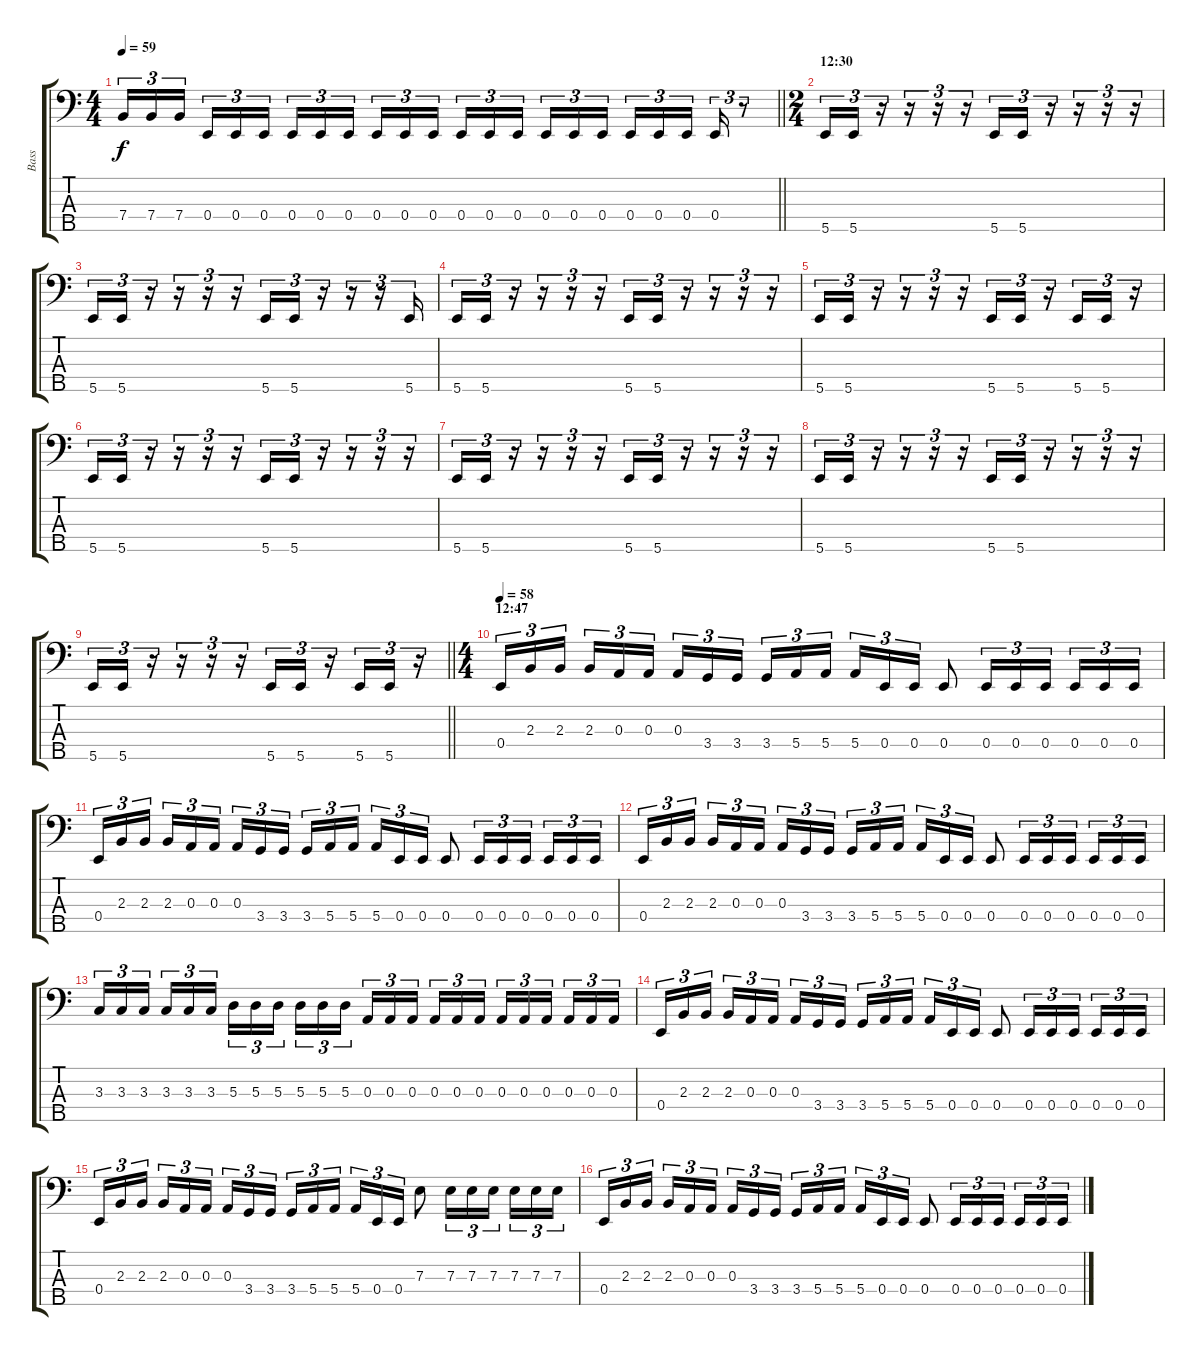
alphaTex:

\track ("Bass" "Bass") {instrument electricbassfinger}
\staff {score tabs}
\tuning (G2 D2 A1 E1 B0) {hide}
\ts (4 4)
\tempo 59
\clef f4
\barLineRight lightlight
\ks c
7.4.16{tu (3 2) dy f} 7.4.16{tu (3 2)} 7.4.16{tu (3 2) beam splitsecondary} 0.4.16{tu (3 2)} 0.4.16{tu (3 2)} 0.4.16{tu (3 2)} 0.4.16{tu (3 2)} 0.4.16{tu (3 2)} 0.4.16{tu (3 2) beam splitsecondary} 0.4.16{tu (3 2)} 0.4.16{tu (3 2)} 0.4.16{tu (3 2)} 0.4.16{tu (3 2)} 0.4.16{tu (3 2)} 0.4.16{tu (3 2) beam splitsecondary} 0.4.16{tu (3 2)} 0.4.16{tu (3 2)} 0.4.16{tu (3 2)} 0.4.16{tu (3 2)} 0.4.16{tu (3 2)} 0.4.16{tu (3 2) beam splitsecondary} 0.4.16{tu (3 2)} r.8{tu (3 2)} |
\ts (2 4)
\section ("" "12:30")
5.5.16{tu (3 2)} 5.5.16{tu (3 2)} r.16{tu (3 2)} r.16{tu (3 2)} r.16{tu (3 2)} r.16{tu (3 2)} 5.5.16{tu (3 2)} 5.5.16{tu (3 2)} r.16{tu (3 2)} r.16{tu (3 2)} r.16{tu (3 2)} r.16{tu (3 2)} |
5.5.16{tu (3 2)} 5.5.16{tu (3 2)} r.16{tu (3 2)} r.16{tu (3 2)} r.16{tu (3 2)} r.16{tu (3 2)} 5.5.16{tu (3 2)} 5.5.16{tu (3 2)} r.16{tu (3 2)} r.16{tu (3 2)} r.16{tu (3 2)} 5.5.16{tu (3 2)} |
5.5.16{tu (3 2)} 5.5.16{tu (3 2)} r.16{tu (3 2)} r.16{tu (3 2)} r.16{tu (3 2)} r.16{tu (3 2)} 5.5.16{tu (3 2)} 5.5.16{tu (3 2)} r.16{tu (3 2)} r.16{tu (3 2)} r.16{tu (3 2)} r.16{tu (3 2)} |
5.5.16{tu (3 2)} 5.5.16{tu (3 2)} r.16{tu (3 2)} r.16{tu (3 2)} r.16{tu (3 2)} r.16{tu (3 2)} 5.5.16{tu (3 2)} 5.5.16{tu (3 2)} r.16{tu (3 2)} 5.5.16{tu (3 2)} 5.5.16{tu (3 2)} r.16{tu (3 2)} |
5.5.16{tu (3 2)} 5.5.16{tu (3 2)} r.16{tu (3 2)} r.16{tu (3 2)} r.16{tu (3 2)} r.16{tu (3 2)} 5.5.16{tu (3 2)} 5.5.16{tu (3 2)} r.16{tu (3 2)} r.16{tu (3 2)} r.16{tu (3 2)} r.16{tu (3 2)} |
5.5.16{tu (3 2)} 5.5.16{tu (3 2)} r.16{tu (3 2)} r.16{tu (3 2)} r.16{tu (3 2)} r.16{tu (3 2)} 5.5.16{tu (3 2)} 5.5.16{tu (3 2)} r.16{tu (3 2)} r.16{tu (3 2)} r.16{tu (3 2)} r.16{tu (3 2)} |
5.5.16{tu (3 2)} 5.5.16{tu (3 2)} r.16{tu (3 2)} r.16{tu (3 2)} r.16{tu (3 2)} r.16{tu (3 2)} 5.5.16{tu (3 2)} 5.5.16{tu (3 2)} r.16{tu (3 2)} r.16{tu (3 2)} r.16{tu (3 2)} r.16{tu (3 2)} |
\barLineRight lightlight
5.5.16{tu (3 2)} 5.5.16{tu (3 2)} r.16{tu (3 2)} r.16{tu (3 2)} r.16{tu (3 2)} r.16{tu (3 2)} 5.5.16{tu (3 2)} 5.5.16{tu (3 2)} r.16{tu (3 2)} 5.5.16{tu (3 2)} 5.5.16{tu (3 2)} r.16{tu (3 2)} |
\ts (4 4)
\section ("" "12:47")
\tempo 58
0.4.16{tu (3 2) volume 13} 2.3.16{tu (3 2)} 2.3.16{tu (3 2) beam splitsecondary} 2.3.16{tu (3 2)} 0.3.16{tu (3 2)} 0.3.16{tu (3 2)} 0.3.16{tu (3 2)} 3.4.16{tu (3 2)} 3.4.16{tu (3 2) beam splitsecondary} 3.4.16{tu (3 2)} 5.4.16{tu (3 2)} 5.4.16{tu (3 2)} 5.4.16{tu (3 2)} 0.4.16{tu (3 2)} 0.4.16{tu (3 2)} 0.4.8 0.4.16{tu (3 2)} 0.4.16{tu (3 2)} 0.4.16{tu (3 2) beam splitsecondary} 0.4.16{tu (3 2)} 0.4.16{tu (3 2)} 0.4.16{tu (3 2)} |
0.4.16{tu (3 2)} 2.3.16{tu (3 2)} 2.3.16{tu (3 2) beam splitsecondary} 2.3.16{tu (3 2)} 0.3.16{tu (3 2)} 0.3.16{tu (3 2)} 0.3.16{tu (3 2)} 3.4.16{tu (3 2)} 3.4.16{tu (3 2) beam splitsecondary} 3.4.16{tu (3 2)} 5.4.16{tu (3 2)} 5.4.16{tu (3 2)} 5.4.16{tu (3 2)} 0.4.16{tu (3 2)} 0.4.16{tu (3 2)} 0.4.8 0.4.16{tu (3 2)} 0.4.16{tu (3 2)} 0.4.16{tu (3 2) beam splitsecondary} 0.4.16{tu (3 2)} 0.4.16{tu (3 2)} 0.4.16{tu (3 2)} |
0.4.16{tu (3 2)} 2.3.16{tu (3 2)} 2.3.16{tu (3 2) beam splitsecondary} 2.3.16{tu (3 2)} 0.3.16{tu (3 2)} 0.3.16{tu (3 2)} 0.3.16{tu (3 2)} 3.4.16{tu (3 2)} 3.4.16{tu (3 2) beam splitsecondary} 3.4.16{tu (3 2)} 5.4.16{tu (3 2)} 5.4.16{tu (3 2)} 5.4.16{tu (3 2)} 0.4.16{tu (3 2)} 0.4.16{tu (3 2)} 0.4.8 0.4.16{tu (3 2)} 0.4.16{tu (3 2)} 0.4.16{tu (3 2) beam splitsecondary} 0.4.16{tu (3 2)} 0.4.16{tu (3 2)} 0.4.16{tu (3 2)} |
3.3.16{tu (3 2)} 3.3.16{tu (3 2)} 3.3.16{tu (3 2) beam splitsecondary} 3.3.16{tu (3 2)} 3.3.16{tu (3 2)} 3.3.16{tu (3 2)} 5.3.16{tu (3 2)} 5.3.16{tu (3 2)} 5.3.16{tu (3 2) beam splitsecondary} 5.3.16{tu (3 2)} 5.3.16{tu (3 2)} 5.3.16{tu (3 2)} 0.3.16{tu (3 2)} 0.3.16{tu (3 2)} 0.3.16{tu (3 2) beam splitsecondary} 0.3.16{tu (3 2)} 0.3.16{tu (3 2)} 0.3.16{tu (3 2)} 0.3.16{tu (3 2)} 0.3.16{tu (3 2)} 0.3.16{tu (3 2) beam splitsecondary} 0.3.16{tu (3 2)} 0.3.16{tu (3 2)} 0.3.16{tu (3 2)} |
0.4.16{tu (3 2)} 2.3.16{tu (3 2)} 2.3.16{tu (3 2) beam splitsecondary} 2.3.16{tu (3 2)} 0.3.16{tu (3 2)} 0.3.16{tu (3 2)} 0.3.16{tu (3 2)} 3.4.16{tu (3 2)} 3.4.16{tu (3 2) beam splitsecondary} 3.4.16{tu (3 2)} 5.4.16{tu (3 2)} 5.4.16{tu (3 2)} 5.4.16{tu (3 2)} 0.4.16{tu (3 2)} 0.4.16{tu (3 2)} 0.4.8 0.4.16{tu (3 2)} 0.4.16{tu (3 2)} 0.4.16{tu (3 2) beam splitsecondary} 0.4.16{tu (3 2)} 0.4.16{tu (3 2)} 0.4.16{tu (3 2)} |
0.4.16{tu (3 2)} 2.3.16{tu (3 2)} 2.3.16{tu (3 2) beam splitsecondary} 2.3.16{tu (3 2)} 0.3.16{tu (3 2)} 0.3.16{tu (3 2)} 0.3.16{tu (3 2)} 3.4.16{tu (3 2)} 3.4.16{tu (3 2) beam splitsecondary} 3.4.16{tu (3 2)} 5.4.16{tu (3 2)} 5.4.16{tu (3 2)} 5.4.16{tu (3 2)} 0.4.16{tu (3 2)} 0.4.16{tu (3 2)} 7.3.8 7.3.16{tu (3 2)} 7.3.16{tu (3 2)} 7.3.16{tu (3 2) beam splitsecondary} 7.3.16{tu (3 2)} 7.3.16{tu (3 2)} 7.3.16{tu (3 2)} |
0.4.16{tu (3 2)} 2.3.16{tu (3 2)} 2.3.16{tu (3 2) beam splitsecondary} 2.3.16{tu (3 2)} 0.3.16{tu (3 2)} 0.3.16{tu (3 2)} 0.3.16{tu (3 2)} 3.4.16{tu (3 2)} 3.4.16{tu (3 2) beam splitsecondary} 3.4.16{tu (3 2)} 5.4.16{tu (3 2)} 5.4.16{tu (3 2)} 5.4.16{tu (3 2)} 0.4.16{tu (3 2)} 0.4.16{tu (3 2)} 0.4.8 0.4.16{tu (3 2)} 0.4.16{tu (3 2)} 0.4.16{tu (3 2) beam splitsecondary} 0.4.16{tu (3 2)} 0.4.16{tu (3 2)} 0.4.16{tu (3 2)}
